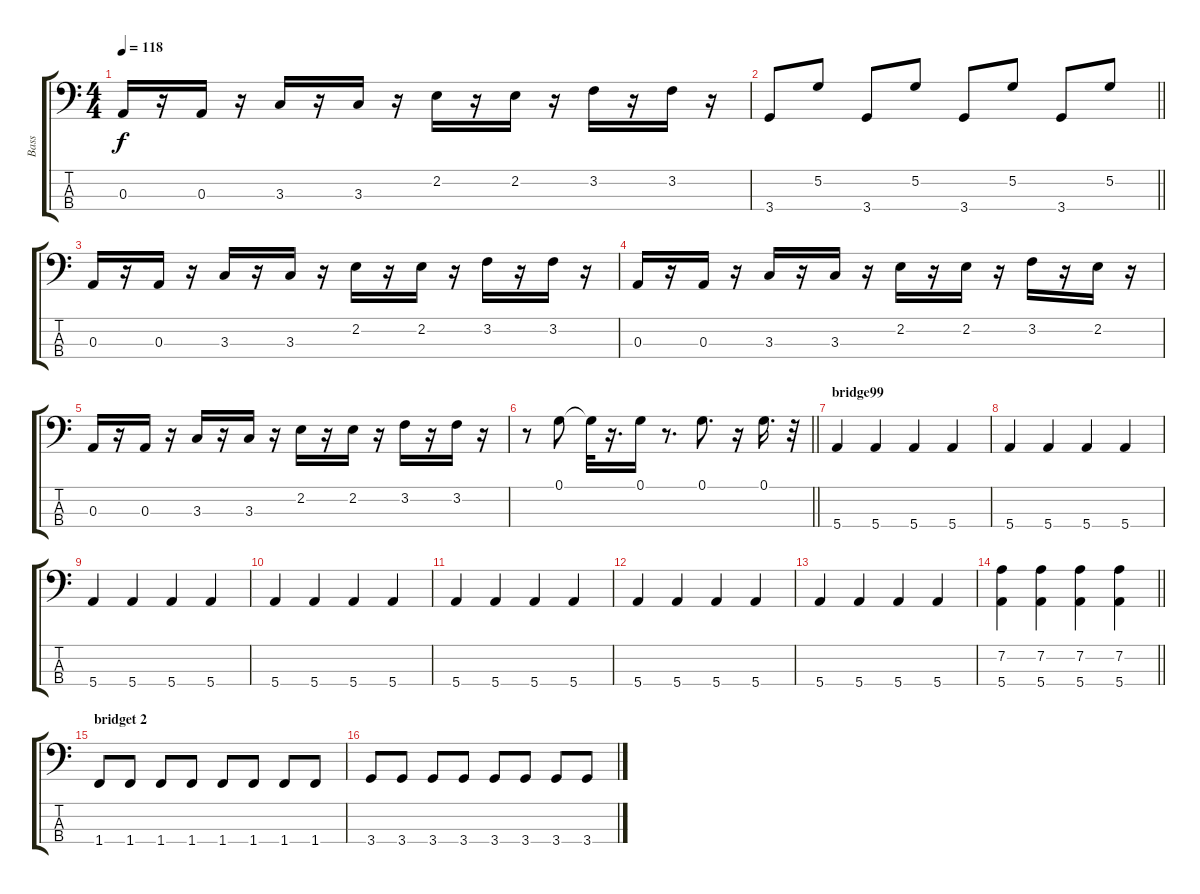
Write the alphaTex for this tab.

\track ("Bass" "Bass") {instrument electricbasspick}
\staff {score tabs}
\tuning (G2 D2 A1 E1) {hide}
\ts (4 4)
\tempo 118
\clef f4
\ks c
0.3.16{dy f} r.16 0.3.16 r.16 3.3.16 r.16 3.3.16 r.16 2.2.16 r.16 2.2.16 r.16 3.2.16 r.16 3.2.16 r.16 |
\barLineRight lightlight
3.4.8 5.2.8 3.4.8 5.2.8 3.4.8 5.2.8 3.4.8 5.2.8 |
0.3.16 r.16 0.3.16 r.16 3.3.16 r.16 3.3.16 r.16 2.2.16 r.16 2.2.16 r.16 3.2.16 r.16 3.2.16 r.16 |
0.3.16 r.16 0.3.16 r.16 3.3.16 r.16 3.3.16 r.16 2.2.16 r.16 2.2.16 r.16 3.2.16 r.16 2.2.16 r.16 |
0.3.16 r.16 0.3.16 r.16 3.3.16 r.16 3.3.16 r.16 2.2.16 r.16 2.2.16 r.16 3.2.16 r.16 3.2.16 r.16 |
\barLineRight lightlight
r.8 0.1.8 0.1{t}.32 r.16{d} 0.1.16 r.8{d} 0.1.8{d} r.16 0.1.16{d} r.32 |
\section ("" "bridge99")
5.4.4 5.4.4 5.4.4 5.4.4 |
5.4.4 5.4.4 5.4.4 5.4.4 |
5.4.4 5.4.4 5.4.4 5.4.4 |
5.4.4 5.4.4 5.4.4 5.4.4 |
5.4.4 5.4.4 5.4.4 5.4.4 |
5.4.4 5.4.4 5.4.4 5.4.4 |
5.4.4 5.4.4 5.4.4 5.4.4 |
\barLineRight lightlight
(7.2 5.4).4 (7.2 5.4).4 (7.2 5.4).4 (7.2 5.4).4 |
\section ("" "bridget 2")
1.4.8 1.4.8 1.4.8 1.4.8 1.4.8 1.4.8 1.4.8 1.4.8 |
3.4.8 3.4.8 3.4.8 3.4.8 3.4.8 3.4.8 3.4.8 3.4.8
